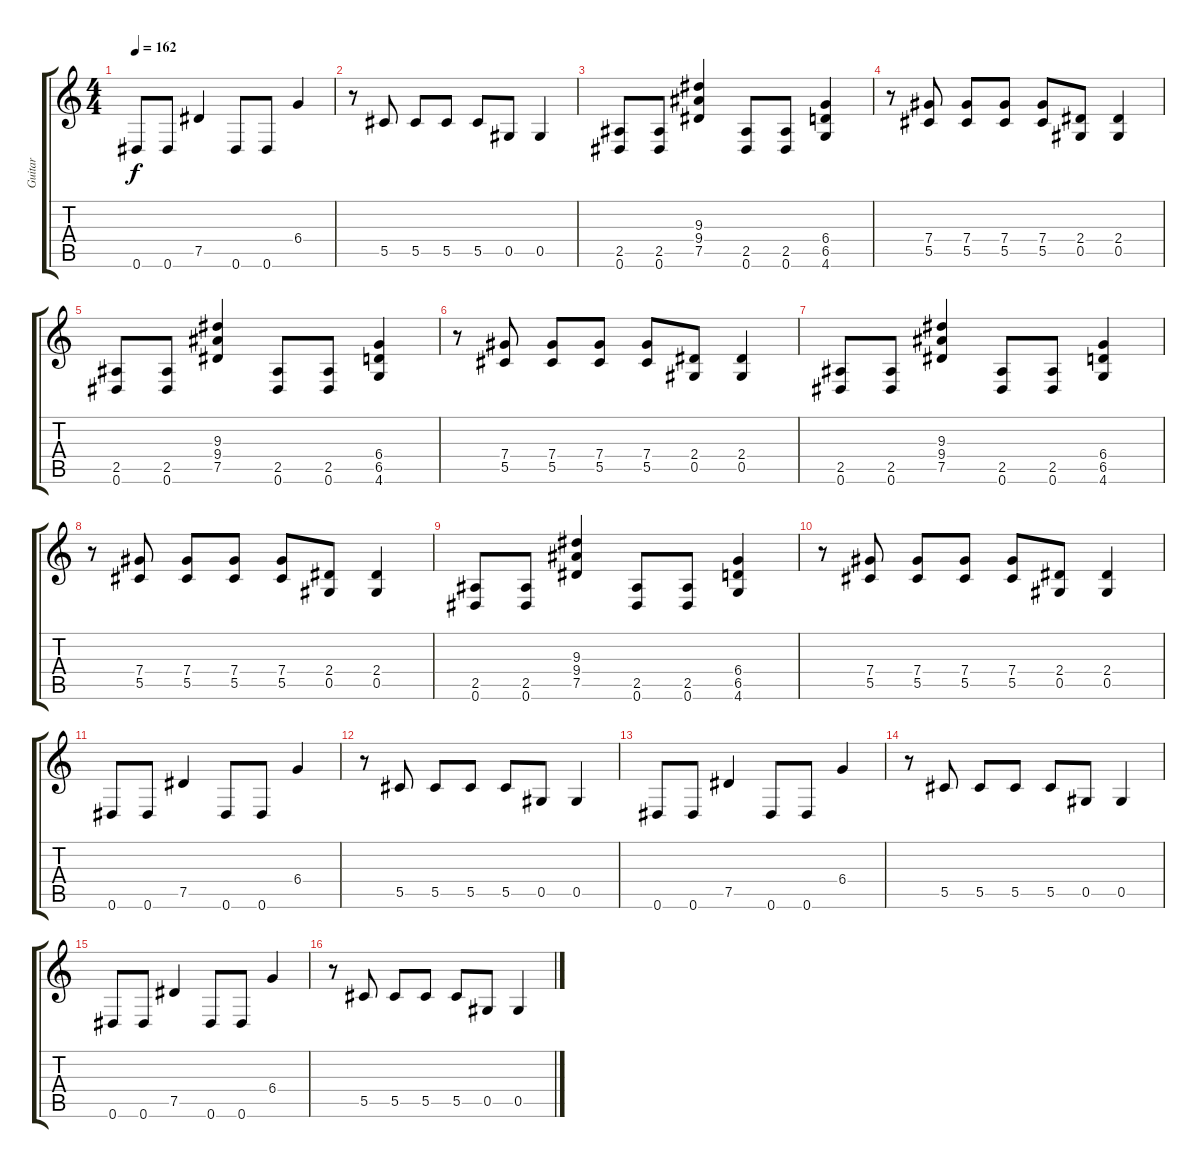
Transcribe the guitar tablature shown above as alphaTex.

\track ("Guitar" "Guitar") {instrument distortionguitar}
\staff {score tabs}
\tuning (Eb4 Bb3 Gb3 Db3 Ab2 Eb2) {hide}
\ts (4 4)
\tempo 162
\clef g2
\ks c
0.6.8{dy f} 0.6.8 7.5.4 0.6.8 0.6.8 6.4.4 |
r.8 5.5.8 5.5.8 5.5.8 5.5.8 0.5.8 0.5.4 |
(2.5 0.6).8{volume 13 balance 16 instrument distortionguitar} (2.5 0.6).8 (9.3 9.4 7.5).4 (2.5 0.6).8 (2.5 0.6).8 (6.4 6.5 4.6).4 |
r.8 (7.4 5.5).8 (7.4 5.5).8 (7.4 5.5).8 (7.4 5.5).8 (2.4 0.5).8 (2.4 0.5).4 |
(2.5 0.6).8 (2.5 0.6).8 (9.3 9.4 7.5).4 (2.5 0.6).8 (2.5 0.6).8 (6.4 6.5 4.6).4 |
r.8 (7.4 5.5).8 (7.4 5.5).8 (7.4 5.5).8 (7.4 5.5).8 (2.4 0.5).8 (2.4 0.5).4 |
(2.5 0.6).8 (2.5 0.6).8 (9.3 9.4 7.5).4 (2.5 0.6).8 (2.5 0.6).8 (6.4 6.5 4.6).4 |
r.8 (7.4 5.5).8 (7.4 5.5).8 (7.4 5.5).8 (7.4 5.5).8 (2.4 0.5).8 (2.4 0.5).4 |
(2.5 0.6).8 (2.5 0.6).8 (9.3 9.4 7.5).4 (2.5 0.6).8 (2.5 0.6).8 (6.4 6.5 4.6).4 |
r.8 (7.4 5.5).8 (7.4 5.5).8 (7.4 5.5).8 (7.4 5.5).8 (2.4 0.5).8 (2.4 0.5).4 |
0.6.8{volume 9 balance 16 instrument distortionguitar} 0.6.8 7.5.4 0.6.8 0.6.8 6.4.4 |
r.8 5.5.8 5.5.8 5.5.8 5.5.8 0.5.8 0.5.4 |
0.6.8 0.6.8 7.5.4 0.6.8 0.6.8 6.4.4 |
r.8 5.5.8 5.5.8 5.5.8 5.5.8 0.5.8 0.5.4 |
0.6.8 0.6.8 7.5.4 0.6.8 0.6.8 6.4.4 |
r.8 5.5.8 5.5.8 5.5.8 5.5.8 0.5.8 0.5.4
